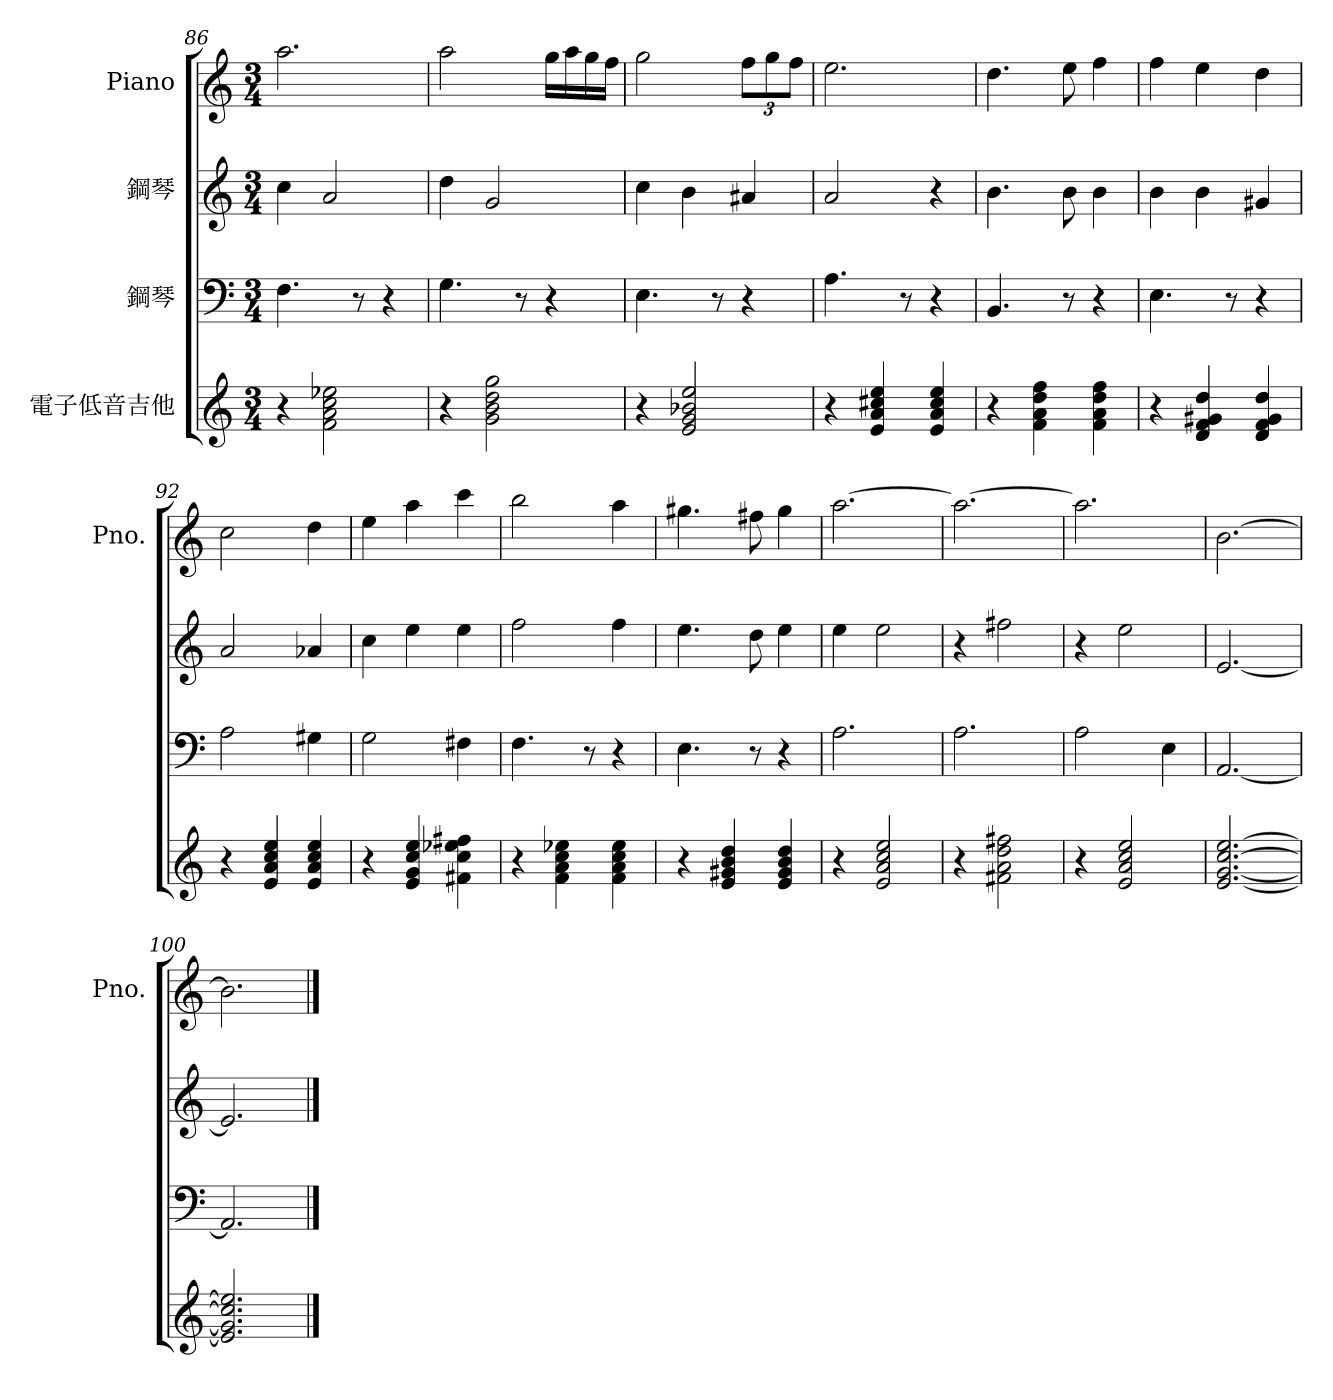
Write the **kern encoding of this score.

**kern	**kern	**kern	**kern
*part4	*part3	*part2	*part1
*staff4	*staff3	*staff2	*staff1
*I"電子低音吉他	*I"鋼琴	*I"鋼琴	*I"Piano
*	*	*	*I'Pno.
*clefG2	*clefF4	*clefG2	*clefG2
*ITrd7c12	*	*	*
*k[]	*k[]	*k[]	*k[]
*M3/4	*M3/4	*M3/4	*M3/4
=86	=86	=86	=86
4r	4.F\	4cc\	2.aa\
2F\ 2A\ 2c\ 2e-X\	.	2a/	.
.	8r	.	.
.	4r	.	.
=87	=87	=87	=87
4r	4.G\	4dd\	2aa\
2G\ 2B\ 2d\ 2g\	.	2g/	.
.	8r	.	.
.	4r	.	16gg\LL
.	.	.	16aa\
.	.	.	16gg\
.	.	.	16ff\JJ
=88	=88	=88	=88
4r	4.E\	4cc\	2gg\
2E/ 2G/ 2B-X/ 2e/	.	4b\	.
.	8r	.	.
*	*	*	*Xbrackettup
.	4r	4a#X/	12ff\L
.	.	.	12gg\
.	.	.	12ff\J
=89	=89	=89	=89
4r	4.A\	2a/	2.ee\
4E/ 4A/ 4c#X/ 4e/	.	.	.
.	8r	.	.
4E/ 4A/ 4c#/ 4e/	4r	4r	.
=90	=90	=90	=90
4r	4.BB/	4.b\	4.dd\
4F\ 4A\ 4d\ 4f\	.	.	.
.	8r	8b\	8ee\
4F\ 4A\ 4d\ 4f\	4r	4b\	4ff\
=91	=91	=91	=91
4r	4.E\	4b\	4ff\
4D/ 4F/ 4G#X/ 4d/	.	4b\	4ee\
.	8r	.	.
4D/ 4F/ 4G#/ 4d/	4r	4g#X/	4dd\
=92	=92	=92	=92
4r	2A\	2a/	2cc\
4E/ 4A/ 4c/ 4e/	.	.	.
4E/ 4A/ 4c/ 4e/	4G#X\	4a-X/	4dd\
!!LO:PB:g=z
=93	=93	=93	=93
4r	2G\	4cc\	4ee\
4E/ 4G/ 4c/ 4e/	.	4ee\	4aa\
4F#X\ 4c\ 4e-X\ 4f#X\	4F#X\	4ee\	4ccc\
=94	=94	=94	=94
4r	4.F\	2ff\	2bb\
4F\ 4A\ 4c\ 4e-X\	.	.	.
.	8r	.	.
4F\ 4A\ 4c\ 4e-\	4r	4ff\	4aa\
=95	=95	=95	=95
4r	4.E\	4.ee\	4.gg#X\
4E/ 4G#X/ 4B/ 4d/	.	.	.
.	8r	8dd\	8ff#X\
4E/ 4G#/ 4B/ 4d/	4r	4ee\	4gg#\
=96	=96	=96	=96
4r	2.A\	4ee\	[2.aa\
2E/ 2A/ 2c/ 2e/	.	2ee\	.
=97	=97	=97	=97
4r	2.A\	4r	2.aa\_
2F#X\ 2A\ 2d\ 2f#X\	.	2ff#X\	.
=98	=98	=98	=98
4r	2A\	4r	2.aa\]
2E/ 2A/ 2c/ 2e/	.	2ee\	.
.	4E\	.	.
=99	=99	=99	=99
[2.E/ [2.G/ [2.c/ [2.e/	[2.AA/	[2.e/	[2.b\
=100	=100	=100	=100
2.E/] 2.G/] 2.c/] 2.e/]	2.AA/]	2.e/]	2.b\]
==	==	==	==
*-	*-	*-	*-
